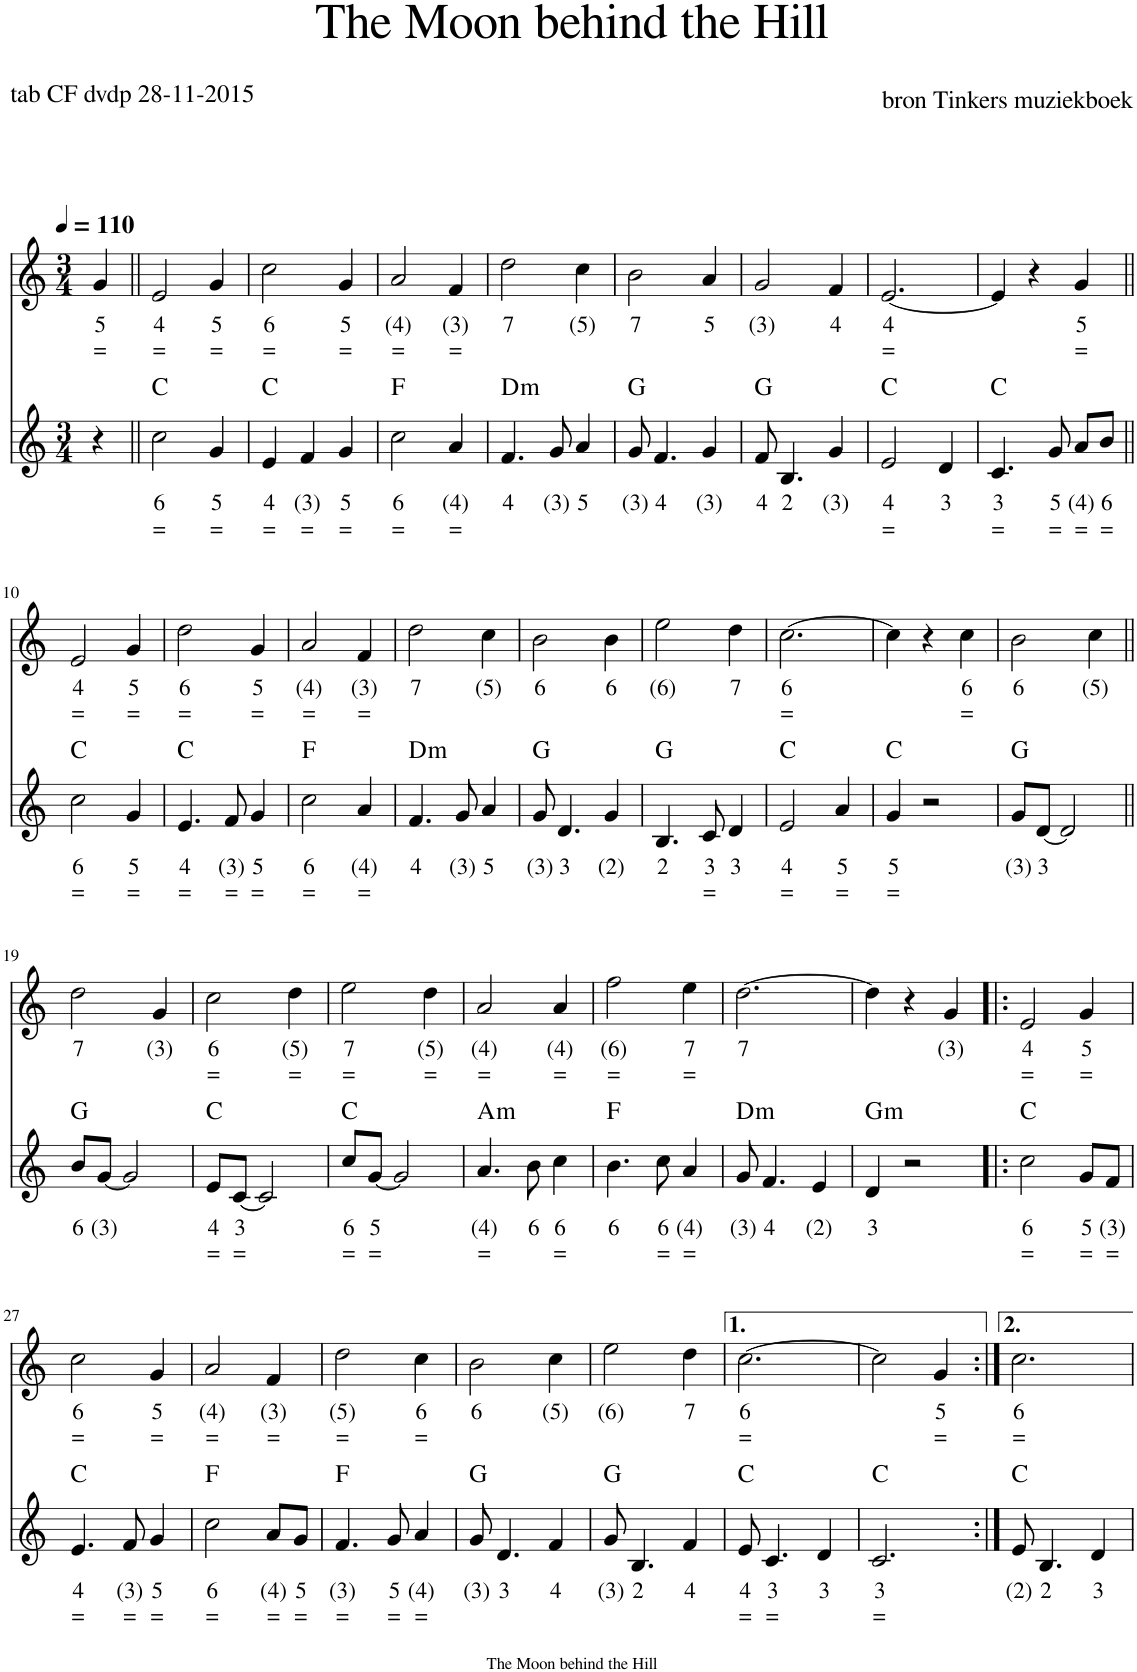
**kern	**text	**text	**harte	**kern	**text	**text
*part2	*part2	*part2	*part2	*part1	*part1	*part1
*staff2	*staff2	*staff2	*	*staff1	*staff1	*staff1
*I"Stem	*	*	*	*I"Stem	*	*
*clefG2	*	*	*	*clefG2	*	*
*k[]	*	*	*	*k[]	*	*
*M3/4	*	*	*	*M3/4	*	*
*MM110	*	*	*	*MM110	*	*
=1	=1	=1	=1	=1	=1	=1
!	!	!	!	!	!LO:LY:b	!LO:LY:b
4r	.	.	.	4g/	5	=
=2||	=2||	=2||	=2||	=2||	=2||	=2||
!	!LO:LY:b	!LO:LY:b	!	!	!LO:LY:b	!LO:LY:b
2cc\	6	=	C:maj	2e/	4	=
!	!LO:LY:b	!LO:LY:b	!	!	!LO:LY:b	!LO:LY:b
4g/	5	=	.	4g/	5	=
=3	=3	=3	=3	=3	=3	=3
!	!LO:LY:b	!LO:LY:b	!	!	!LO:LY:b	!LO:LY:b
4e/	4	=	C:maj	2cc\	6	=
!	!LO:LY:b	!LO:LY:b	!	!	!	!
4f/	(3)	=	.	.	.	.
!	!LO:LY:b	!LO:LY:b	!	!	!LO:LY:b	!LO:LY:b
4g/	5	=	.	4g/	5	=
=4	=4	=4	=4	=4	=4	=4
!	!LO:LY:b	!LO:LY:b	!	!	!LO:LY:b	!LO:LY:b
2cc\	6	=	F:maj	2a/	(4)	=
!	!LO:LY:b	!LO:LY:b	!	!	!LO:LY:b	!LO:LY:b
4a/	(4)	=	.	4f/	(3)	=
=5	=5	=5	=5	=5	=5	=5
!	!LO:LY:b	!	!LO:H:kt=m	!	!LO:LY:b	!
4.f/	4	.	D:min	2dd\	7	.
!	!LO:LY:b	!	!	!	!	!
8g/	(3)	.	.	.	.	.
!	!LO:LY:b	!	!	!	!LO:LY:b	!
4a/	5	.	.	4cc\	(5)	.
=6	=6	=6	=6	=6	=6	=6
!	!LO:LY:b	!	!	!	!LO:LY:b	!
8g/	(3)	.	G:maj	2b\	7	.
!	!LO:LY:b	!	!	!	!	!
4.f/	4	.	.	.	.	.
!	!LO:LY:b	!	!	!	!LO:LY:b	!
4g/	(3)	.	.	4a/	5	.
=7	=7	=7	=7	=7	=7	=7
!	!LO:LY:b	!	!	!	!LO:LY:b	!
8f/	4	.	G:maj	2g/	(3)	.
!	!LO:LY:b	!	!	!	!	!
4.B/	2	.	.	.	.	.
!	!LO:LY:b	!	!	!	!LO:LY:b	!
4g/	(3)	.	.	4f/	4	.
=8	=8	=8	=8	=8	=8	=8
!	!LO:LY:b	!LO:LY:b	!	!	!LO:LY:b	!LO:LY:b
2e/	4	=	C:maj	[2.e/	4	=
!	!LO:LY:b	!	!	!	!	!
4d/	3	.	.	.	.	.
=9	=9	=9	=9	=9	=9	=9
!	!LO:LY:b	!LO:LY:b	!	!	!	!
4.c/	3	=	C:maj	4e/]	.	.
.	.	.	.	4r	.	.
!	!LO:LY:b	!LO:LY:b	!	!	!	!
8g/	5	=	.	.	.	.
!	!LO:LY:b	!LO:LY:b	!	!	!LO:LY:b	!LO:LY:b
8a/L	(4)	=	.	4g/	5	=
!	!LO:LY:b	!LO:LY:b	!	!	!	!
8b/J	6	=	.	.	.	.
!!LO:LB:g=z
=10||	=10||	=10||	=10||	=10||	=10||	=10||
!	!LO:LY:b	!LO:LY:b	!	!	!LO:LY:b	!LO:LY:b
2cc\	6	=	C:maj	2e/	4	=
!	!LO:LY:b	!LO:LY:b	!	!	!LO:LY:b	!LO:LY:b
4g/	5	=	.	4g/	5	=
=11	=11	=11	=11	=11	=11	=11
!	!LO:LY:b	!LO:LY:b	!	!	!LO:LY:b	!LO:LY:b
4.e/	4	=	C:maj	2dd\	6	=
!	!LO:LY:b	!LO:LY:b	!	!	!	!
8f/	(3)	=	.	.	.	.
!	!LO:LY:b	!LO:LY:b	!	!	!LO:LY:b	!LO:LY:b
4g/	5	=	.	4g/	5	=
=12	=12	=12	=12	=12	=12	=12
!	!LO:LY:b	!LO:LY:b	!	!	!LO:LY:b	!LO:LY:b
2cc\	6	=	F:maj	2a/	(4)	=
!	!LO:LY:b	!LO:LY:b	!	!	!LO:LY:b	!LO:LY:b
4a/	(4)	=	.	4f/	(3)	=
=13	=13	=13	=13	=13	=13	=13
!	!LO:LY:b	!	!LO:H:kt=m	!	!LO:LY:b	!
4.f/	4	.	D:min	2dd\	7	.
!	!LO:LY:b	!	!	!	!	!
8g/	(3)	.	.	.	.	.
!	!LO:LY:b	!	!	!	!LO:LY:b	!
4a/	5	.	.	4cc\	(5)	.
=14	=14	=14	=14	=14	=14	=14
!	!LO:LY:b	!	!	!	!LO:LY:b	!
8g/	(3)	.	G:maj	2b\	6	.
!	!LO:LY:b	!	!	!	!	!
4.d/	3	.	.	.	.	.
!	!LO:LY:b	!	!	!	!LO:LY:b	!
4g/	(2)	.	.	4b\	6	.
=15	=15	=15	=15	=15	=15	=15
!	!LO:LY:b	!	!	!	!LO:LY:b	!
4.B/	2	.	G:maj	2ee\	(6)	.
!	!LO:LY:b	!LO:LY:b	!	!	!	!
8c/	3	=	.	.	.	.
!	!LO:LY:b	!	!	!	!LO:LY:b	!
4d/	3	.	.	4dd\	7	.
=16	=16	=16	=16	=16	=16	=16
!	!LO:LY:b	!LO:LY:b	!	!	!LO:LY:b	!LO:LY:b
2e/	4	=	C:maj	[2.cc\	6	=
!	!LO:LY:b	!LO:LY:b	!	!	!	!
4a/	5	=	.	.	.	.
=17	=17	=17	=17	=17	=17	=17
!	!LO:LY:b	!LO:LY:b	!	!	!	!
4g/	5	=	C:maj	4cc\]	.	.
2r	.	.	.	4r	.	.
!	!	!	!	!	!LO:LY:b	!LO:LY:b
.	.	.	.	4cc\	6	=
=18	=18	=18	=18	=18	=18	=18
!	!LO:LY:b	!	!	!	!LO:LY:b	!
8g/L	(3)	.	G:maj	2b\	6	.
!	!LO:LY:b	!	!	!	!	!
[8d/J	3	.	.	.	.	.
2d/]	.	.	.	.	.	.
!	!	!	!	!	!LO:LY:b	!
.	.	.	.	4cc\	(5)	.
!!LO:LB:g=z
=19||	=19||	=19||	=19||	=19||	=19||	=19||
!	!LO:LY:b	!	!	!	!LO:LY:b	!
8b/L	6	.	G:maj	2dd\	7	.
!	!LO:LY:b	!	!	!	!	!
[8g/J	(3)	.	.	.	.	.
2g/]	.	.	.	.	.	.
!	!	!	!	!	!LO:LY:b	!
.	.	.	.	4g/	(3)	.
=20	=20	=20	=20	=20	=20	=20
!	!LO:LY:b	!LO:LY:b	!	!	!LO:LY:b	!LO:LY:b
8e/L	4	=	C:maj	2cc\	6	=
!	!LO:LY:b	!LO:LY:b	!	!	!	!
[8c/J	3	=	.	.	.	.
2c/]	.	.	.	.	.	.
!	!	!	!	!	!LO:LY:b	!LO:LY:b
.	.	.	.	4dd\	(5)	=
=21	=21	=21	=21	=21	=21	=21
!	!LO:LY:b	!LO:LY:b	!	!	!LO:LY:b	!LO:LY:b
8cc/L	6	=	C:maj	2ee\	7	=
!	!LO:LY:b	!LO:LY:b	!	!	!	!
[8g/J	5	=	.	.	.	.
2g/]	.	.	.	.	.	.
!	!	!	!	!	!LO:LY:b	!LO:LY:b
.	.	.	.	4dd\	(5)	=
=22	=22	=22	=22	=22	=22	=22
!	!LO:LY:b	!LO:LY:b	!LO:H:kt=m	!	!LO:LY:b	!LO:LY:b
4.a/	(4)	=	A:min	2a/	(4)	=
!	!LO:LY:b	!	!	!	!	!
8b\	6	.	.	.	.	.
!	!LO:LY:b	!LO:LY:b	!	!	!LO:LY:b	!LO:LY:b
4cc\	6	=	.	4a/	(4)	=
=23	=23	=23	=23	=23	=23	=23
!	!LO:LY:b	!	!	!	!LO:LY:b	!LO:LY:b
4.b\	6	.	F:maj	2ff\	(6)	=
!	!LO:LY:b	!LO:LY:b	!	!	!	!
8cc\	6	=	.	.	.	.
!	!LO:LY:b	!LO:LY:b	!	!	!LO:LY:b	!LO:LY:b
4a/	(4)	=	.	4ee\	7	=
=24	=24	=24	=24	=24	=24	=24
!	!LO:LY:b	!	!LO:H:kt=m	!	!LO:LY:b	!
8g/	(3)	.	D:min	[2.dd\	7	.
!	!LO:LY:b	!	!	!	!	!
4.f/	4	.	.	.	.	.
!	!LO:LY:b	!	!	!	!	!
4e/	(2)	.	.	.	.	.
=25	=25	=25	=25	=25	=25	=25
!	!LO:LY:b	!	!LO:H:kt=m	!	!	!
4d/	3	.	G:min	4dd\]	.	.
2r	.	.	.	4r	.	.
!	!	!	!	!	!LO:LY:b	!
.	.	.	.	4g/	(3)	.
=26!|:	=26!|:	=26!|:	=26!|:	=26!|:	=26!|:	=26!|:
!	!LO:LY:b	!LO:LY:b	!	!	!LO:LY:b	!LO:LY:b
2cc\	6	=	C:maj	2e/	4	=
!	!LO:LY:b	!LO:LY:b	!	!	!LO:LY:b	!LO:LY:b
8g/L	5	=	.	4g/	5	=
!	!LO:LY:b	!LO:LY:b	!	!	!	!
8f/J	(3)	=	.	.	.	.
!!LO:LB:g=z
=27	=27	=27	=27	=27	=27	=27
!	!LO:LY:b	!LO:LY:b	!	!	!LO:LY:b	!LO:LY:b
4.e/	4	=	C:maj	2cc\	6	=
!	!LO:LY:b	!LO:LY:b	!	!	!	!
8f/	(3)	=	.	.	.	.
!	!LO:LY:b	!LO:LY:b	!	!	!LO:LY:b	!LO:LY:b
4g/	5	=	.	4g/	5	=
=28	=28	=28	=28	=28	=28	=28
!	!LO:LY:b	!LO:LY:b	!	!	!LO:LY:b	!LO:LY:b
2cc\	6	=	F:maj	2a/	(4)	=
!	!LO:LY:b	!LO:LY:b	!	!	!LO:LY:b	!LO:LY:b
8a/L	(4)	=	.	4f/	(3)	=
!	!LO:LY:b	!LO:LY:b	!	!	!	!
8g/J	5	=	.	.	.	.
=29	=29	=29	=29	=29	=29	=29
!	!LO:LY:b	!LO:LY:b	!	!	!LO:LY:b	!LO:LY:b
4.f/	(3)	=	F:maj	2dd\	(5)	=
!	!LO:LY:b	!LO:LY:b	!	!	!	!
8g/	5	=	.	.	.	.
!	!LO:LY:b	!LO:LY:b	!	!	!LO:LY:b	!LO:LY:b
4a/	(4)	=	.	4cc\	6	=
=30	=30	=30	=30	=30	=30	=30
!	!LO:LY:b	!	!	!	!LO:LY:b	!
8g/	(3)	.	G:maj	2b\	6	.
!	!LO:LY:b	!	!	!	!	!
4.d/	3	.	.	.	.	.
!	!LO:LY:b	!	!	!	!LO:LY:b	!
4f/	4	.	.	4cc\	(5)	.
=31	=31	=31	=31	=31	=31	=31
!	!LO:LY:b	!	!	!	!LO:LY:b	!
8g/	(3)	.	G:maj	2ee\	(6)	.
!	!LO:LY:b	!	!	!	!	!
4.B/	2	.	.	.	.	.
!	!LO:LY:b	!	!	!	!LO:LY:b	!
4f/	4	.	.	4dd\	7	.
=32	=32	=32	=32	=32	=32	=32
!	!LO:LY:b	!LO:LY:b	!	!	!LO:LY:b	!LO:LY:b
8e/	4	=	C:maj	[2.cc\	6	=
!	!LO:LY:b	!LO:LY:b	!	!	!	!
4.c/	3	=	.	.	.	.
!	!LO:LY:b	!	!	!	!	!
4d/	3	.	.	.	.	.
=33	=33	=33	=33	=33	=33	=33
!	!LO:LY:b	!LO:LY:b	!	!	!	!
2.c/	3	=	C:maj	2cc\]	.	.
!	!	!	!	!	!LO:LY:b	!LO:LY:b
.	.	.	.	4g/	5	=
=34:|!	=34:|!	=34:|!	=34:|!	=34:|!	=34:|!	=34:|!
!	!LO:LY:b	!	!	!	!LO:LY:b	!LO:LY:b
8e/	(2)	.	C:maj	2.cc\	6	=
!	!LO:LY:b	!	!	!	!	!
4.B/	2	.	.	.	.	.
!	!LO:LY:b	!	!	!	!	!
4d/	3	.	.	.	.	.
=	=	=	=	=	=	=
*-	*-	*-	*-	*-	*-	*-
